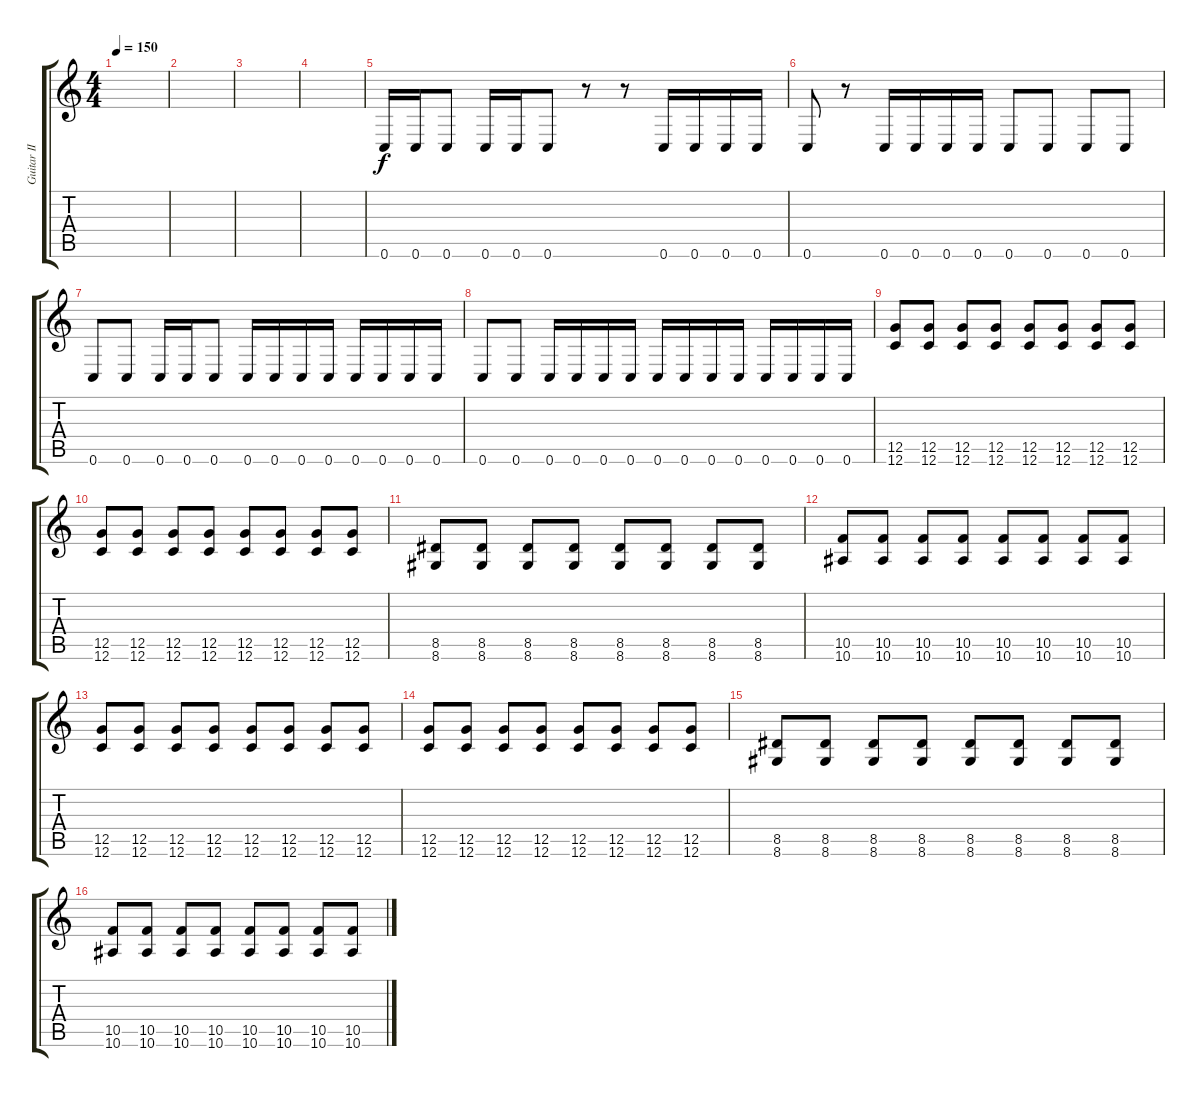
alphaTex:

\track ("Guitar II" "Guitar II") {instrument distortionguitar}
\staff {score tabs}
\tuning (D4 A3 F3 C3 G2 C2) {hide}
\ts (4 4)
\tempo 150
\clef g2
\ks c
|
|
|
|
0.6.16 0.6.16 0.6.8 0.6.16 0.6.16 0.6.8 r.8 r.8 0.6.16 0.6.16 0.6.16 0.6.16 |
0.6.8 r.8 0.6.16 0.6.16 0.6.16 0.6.16 0.6.8 0.6.8 0.6.8 0.6.8 |
0.6.8 0.6.8 0.6.16 0.6.16 0.6.8 0.6.16 0.6.16 0.6.16 0.6.16 0.6.16 0.6.16 0.6.16 0.6.16 |
0.6.8 0.6.8 0.6.16 0.6.16 0.6.16 0.6.16 0.6.16 0.6.16 0.6.16 0.6.16 0.6.16 0.6.16 0.6.16 0.6.16 |
(12.5 12.6).8 (12.5 12.6).8 (12.5 12.6).8 (12.5 12.6).8 (12.5 12.6).8 (12.5 12.6).8 (12.5 12.6).8 (12.5 12.6).8 |
(12.5 12.6).8 (12.5 12.6).8 (12.5 12.6).8 (12.5 12.6).8 (12.5 12.6).8 (12.5 12.6).8 (12.5 12.6).8 (12.5 12.6).8 |
(8.5 8.6).8 (8.5 8.6).8 (8.5 8.6).8 (8.5 8.6).8 (8.5 8.6).8 (8.5 8.6).8 (8.5 8.6).8 (8.5 8.6).8 |
(10.5 10.6).8 (10.5 10.6).8 (10.5 10.6).8 (10.5 10.6).8 (10.5 10.6).8 (10.5 10.6).8 (10.5 10.6).8 (10.5 10.6).8 |
(12.5 12.6).8 (12.5 12.6).8 (12.5 12.6).8 (12.5 12.6).8 (12.5 12.6).8 (12.5 12.6).8 (12.5 12.6).8 (12.5 12.6).8 |
(12.5 12.6).8 (12.5 12.6).8 (12.5 12.6).8 (12.5 12.6).8 (12.5 12.6).8 (12.5 12.6).8 (12.5 12.6).8 (12.5 12.6).8 |
(8.5 8.6).8 (8.5 8.6).8 (8.5 8.6).8 (8.5 8.6).8 (8.5 8.6).8 (8.5 8.6).8 (8.5 8.6).8 (8.5 8.6).8 |
(10.5 10.6).8 (10.5 10.6).8 (10.5 10.6).8 (10.5 10.6).8 (10.5 10.6).8 (10.5 10.6).8 (10.5 10.6).8 (10.5 10.6).8
